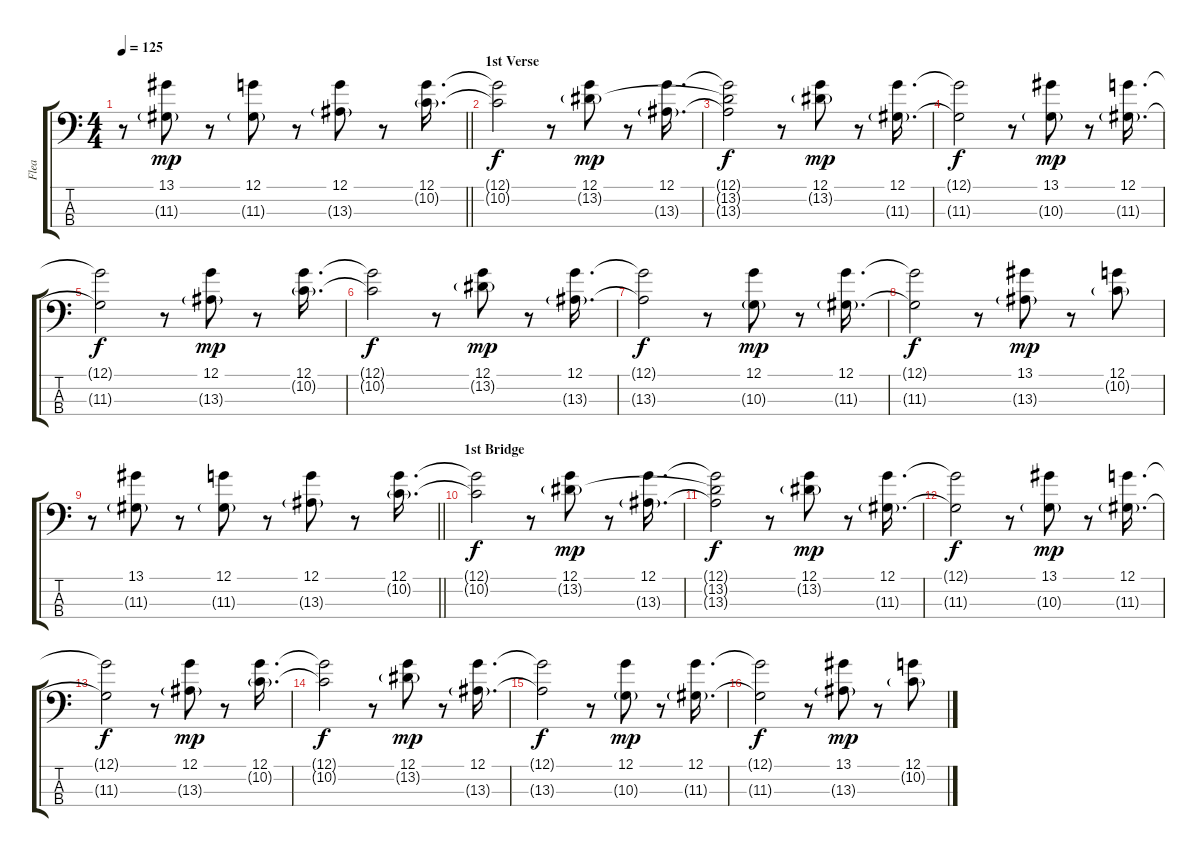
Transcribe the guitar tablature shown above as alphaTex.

\track ("Flea" "Flea") {instrument electricbassfinger}
\staff {score tabs}
\tuning (G2 D2 A1 E1) {hide}
\ts (4 4)
\tempo 125
\clef f4
\barLineRight lightlight
\ks c
r.8{dy mp} (13.1 11.3{g}).8 r.8 (12.1 11.3{g}).8 r.8 (12.1 13.3{g}).8 r.8 (12.1 10.2{g}).16{d} |
\section ("" "1st Verse")
(12.1{t} 10.2{t}).2{dy f} r.8 (12.1 13.2{g}).8{dy mp} r.8 (12.1 13.3{g}).16{d} |
(12.1{t} 13.2{t} 13.3{t}).2{dy f} r.8 (12.1 13.2{g}).8{dy mp} r.8 (12.1 11.3{g}).16{d} |
(12.1{t} 11.3{t}).2{dy f} r.8 (13.1 10.3{g}).8{dy mp} r.8 (12.1 11.3{g}).16{d} |
(12.1{t} 11.3{t}).2{dy f} r.8 (12.1 13.3{g}).8{dy mp} r.8 (12.1 10.2{g}).16{d} |
(12.1{t} 10.2{t}).2{dy f} r.8 (12.1 13.2{g}).8{dy mp} r.8 (12.1 13.3{g}).16{d} |
(12.1{t} 13.3{t}).2{dy f} r.8 (12.1 10.3{g}).8{dy mp} r.8 (12.1 11.3{g}).16{d} |
(12.1{t} 11.3{t}).2{dy f} r.8 (13.1 13.3{g}).8{dy mp} r.8 (12.1 10.2{g}).8 |
\barLineRight lightlight
r.8 (13.1 11.3{g}).8 r.8 (12.1 11.3{g}).8 r.8 (12.1 13.3{g}).8 r.8 (12.1 10.2{g}).16{d} |
\section ("" "1st Bridge")
(12.1{t} 10.2{t}).2{dy f} r.8 (12.1 13.2{g}).8{dy mp} r.8 (12.1 13.3{g}).16{d} |
(12.1{t} 13.2{t} 13.3{t}).2{dy f} r.8 (12.1 13.2{g}).8{dy mp} r.8 (12.1 11.3{g}).16{d} |
(12.1{t} 11.3{t}).2{dy f} r.8 (13.1 10.3{g}).8{dy mp} r.8 (12.1 11.3{g}).16{d} |
(12.1{t} 11.3{t}).2{dy f} r.8 (12.1 13.3{g}).8{dy mp} r.8 (12.1 10.2{g}).16{d} |
(12.1{t} 10.2{t}).2{dy f} r.8 (12.1 13.2{g}).8{dy mp} r.8 (12.1 13.3{g}).16{d} |
(12.1{t} 13.3{t}).2{dy f} r.8 (12.1 10.3{g}).8{dy mp} r.8 (12.1 11.3{g}).16{d} |
(12.1{t} 11.3{t}).2{dy f} r.8 (13.1 13.3{g}).8{dy mp} r.8 (12.1 10.2{g}).8
